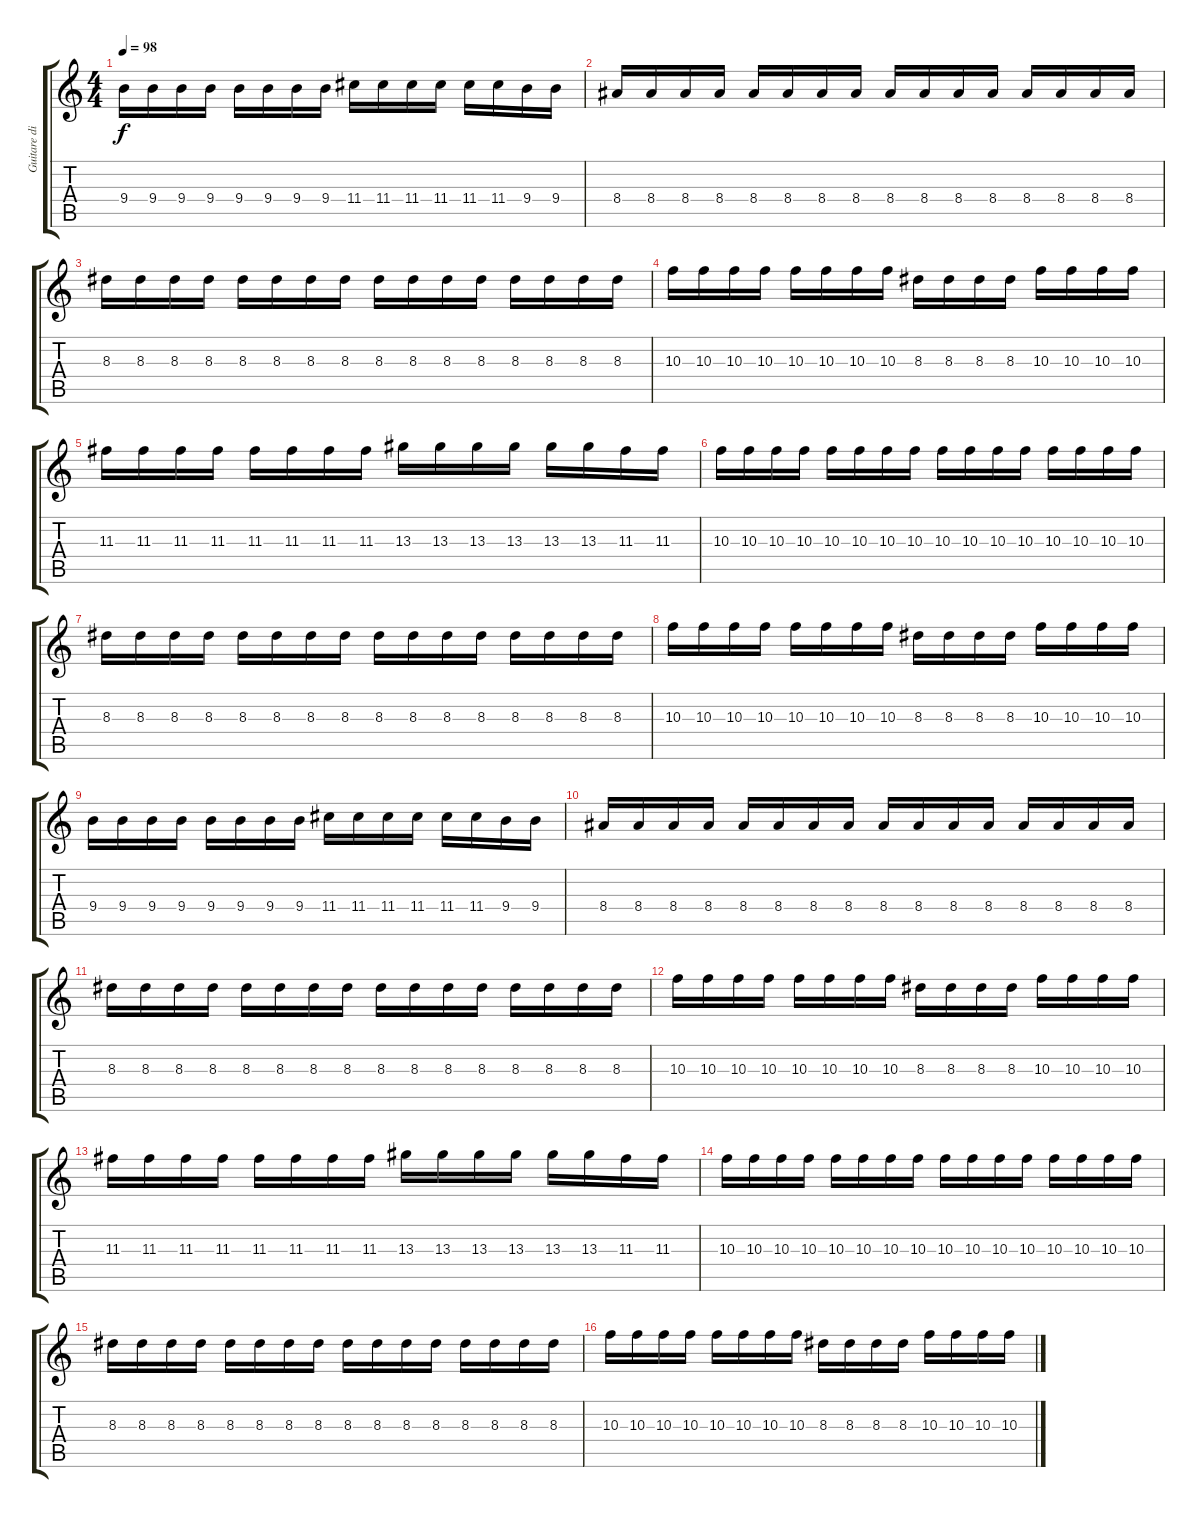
\track ("Guitare disto 1" "Guitare di") {instrument overdrivenguitar}
\staff {score tabs}
\tuning (E4 B3 G3 D3 A2 E2) {hide}
\ts (4 4)
\tempo 98
\clef g2
\ks c
9.4.16{dy f} 9.4.16 9.4.16 9.4.16 9.4.16 9.4.16 9.4.16 9.4.16 11.4.16 11.4.16 11.4.16 11.4.16 11.4.16 11.4.16 9.4.16 9.4.16 |
8.4.16 8.4.16 8.4.16 8.4.16 8.4.16 8.4.16 8.4.16 8.4.16 8.4.16 8.4.16 8.4.16 8.4.16 8.4.16 8.4.16 8.4.16 8.4.16 |
8.3.16 8.3.16 8.3.16 8.3.16 8.3.16 8.3.16 8.3.16 8.3.16 8.3.16 8.3.16 8.3.16 8.3.16 8.3.16 8.3.16 8.3.16 8.3.16 |
10.3.16 10.3.16 10.3.16 10.3.16 10.3.16 10.3.16 10.3.16 10.3.16 8.3.16 8.3.16 8.3.16 8.3.16 10.3.16 10.3.16 10.3.16 10.3.16 |
11.3.16 11.3.16 11.3.16 11.3.16 11.3.16 11.3.16 11.3.16 11.3.16 13.3.16 13.3.16 13.3.16 13.3.16 13.3.16 13.3.16 11.3.16 11.3.16 |
10.3.16 10.3.16 10.3.16 10.3.16 10.3.16 10.3.16 10.3.16 10.3.16 10.3.16 10.3.16 10.3.16 10.3.16 10.3.16 10.3.16 10.3.16 10.3.16 |
8.3.16 8.3.16 8.3.16 8.3.16 8.3.16 8.3.16 8.3.16 8.3.16 8.3.16 8.3.16 8.3.16 8.3.16 8.3.16 8.3.16 8.3.16 8.3.16 |
10.3.16 10.3.16 10.3.16 10.3.16 10.3.16 10.3.16 10.3.16 10.3.16 8.3.16 8.3.16 8.3.16 8.3.16 10.3.16 10.3.16 10.3.16 10.3.16 |
9.4.16 9.4.16 9.4.16 9.4.16 9.4.16 9.4.16 9.4.16 9.4.16 11.4.16 11.4.16 11.4.16 11.4.16 11.4.16 11.4.16 9.4.16 9.4.16 |
8.4.16 8.4.16 8.4.16 8.4.16 8.4.16 8.4.16 8.4.16 8.4.16 8.4.16 8.4.16 8.4.16 8.4.16 8.4.16 8.4.16 8.4.16 8.4.16 |
8.3.16 8.3.16 8.3.16 8.3.16 8.3.16 8.3.16 8.3.16 8.3.16 8.3.16 8.3.16 8.3.16 8.3.16 8.3.16 8.3.16 8.3.16 8.3.16 |
10.3.16 10.3.16 10.3.16 10.3.16 10.3.16 10.3.16 10.3.16 10.3.16 8.3.16 8.3.16 8.3.16 8.3.16 10.3.16 10.3.16 10.3.16 10.3.16 |
11.3.16 11.3.16 11.3.16 11.3.16 11.3.16 11.3.16 11.3.16 11.3.16 13.3.16 13.3.16 13.3.16 13.3.16 13.3.16 13.3.16 11.3.16 11.3.16 |
10.3.16 10.3.16 10.3.16 10.3.16 10.3.16 10.3.16 10.3.16 10.3.16 10.3.16 10.3.16 10.3.16 10.3.16 10.3.16 10.3.16 10.3.16 10.3.16 |
8.3.16 8.3.16 8.3.16 8.3.16 8.3.16 8.3.16 8.3.16 8.3.16 8.3.16 8.3.16 8.3.16 8.3.16 8.3.16 8.3.16 8.3.16 8.3.16 |
10.3.16 10.3.16 10.3.16 10.3.16 10.3.16 10.3.16 10.3.16 10.3.16 8.3.16 8.3.16 8.3.16 8.3.16 10.3.16 10.3.16 10.3.16 10.3.16
